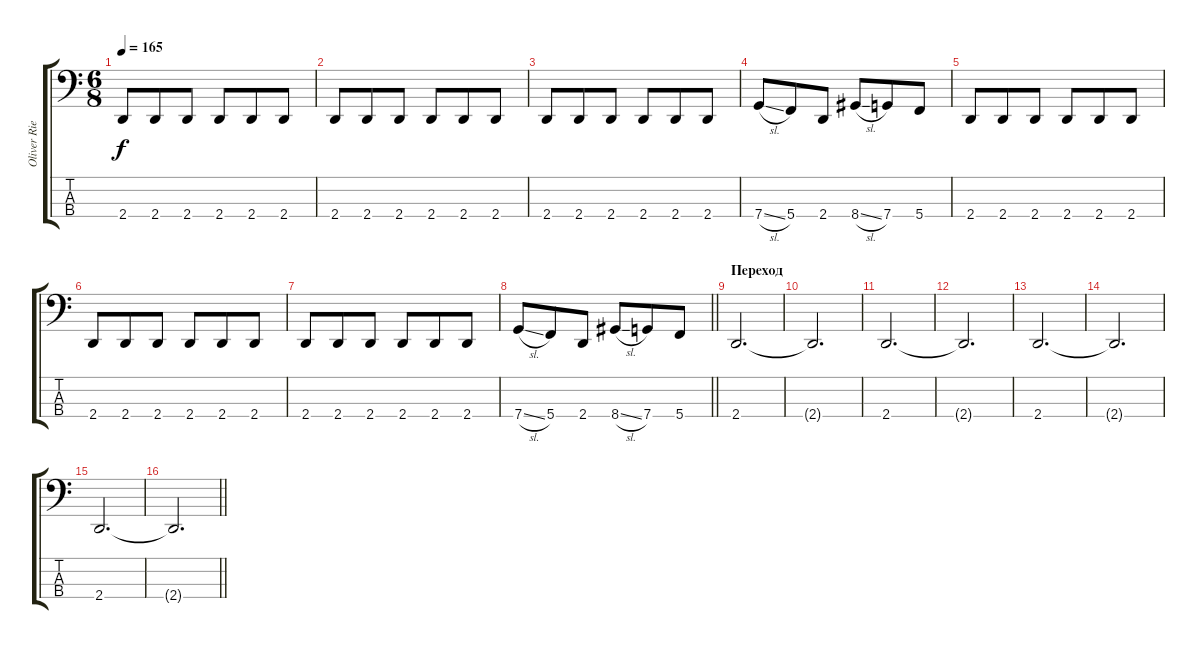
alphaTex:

\track ("Oliver Riedel" "Oliver Rie") {instrument electricbassfinger}
\staff {score tabs}
\tuning (E2 C2 G1 C1) {hide}
\ts (6 8)
\tempo 165
\clef f4
\ks c
2.4.8{dy f} 2.4.8 2.4.8 2.4.8 2.4.8 2.4.8 |
2.4.8 2.4.8 2.4.8 2.4.8 2.4.8 2.4.8 |
2.4.8 2.4.8 2.4.8 2.4.8 2.4.8 2.4.8 |
7.4{sl}.8 5.4.8 2.4.8 8.4{sl}.8 7.4.8 5.4.8 |
2.4.8 2.4.8 2.4.8 2.4.8 2.4.8 2.4.8 |
2.4.8 2.4.8 2.4.8 2.4.8 2.4.8 2.4.8 |
2.4.8 2.4.8 2.4.8 2.4.8 2.4.8 2.4.8 |
\barLineRight lightlight
7.4{sl}.8 5.4.8 2.4.8 8.4{sl}.8 7.4.8 5.4.8 |
\section ("" "Переход")
2.4.2{d} |
2.4{t}.2{d} |
2.4.2{d} |
2.4{t}.2{d} |
2.4.2{d} |
2.4{t}.2{d} |
2.4.2{d} |
\barLineRight lightlight
2.4{t}.2{d}
